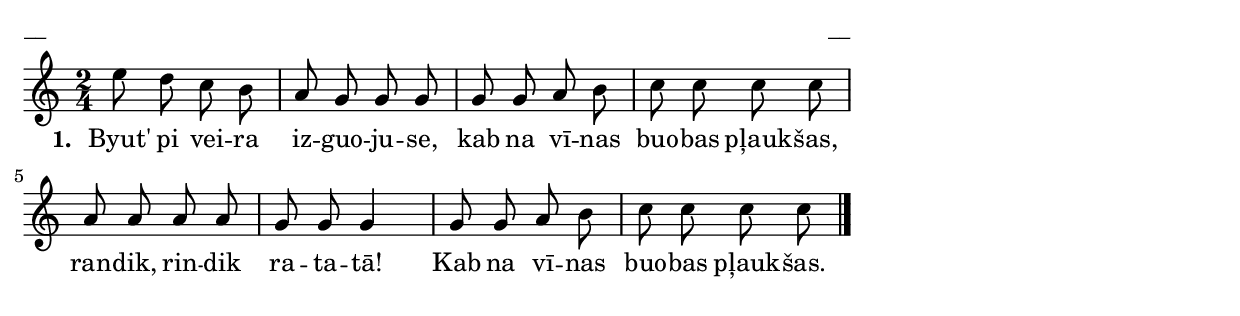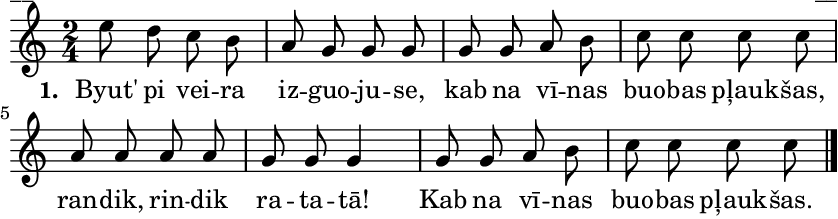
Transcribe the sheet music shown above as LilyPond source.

\version "2.13.18"
#(ly:set-option 'crop #t)

\paper {
line-width = 14\cm
left-margin = 0.4\cm
between-system-padding = 0.1\cm
between-system-space = 0.1\cm
}
% SBTZK, p.93
\layout {
indent = #0
ragged-last = ##f
}


voiceA = \relative c'' {
\clef "treble"
\key c \major
\time 2/4
e8 d c b | a g g g | g g a b | c c c c |
a a a a | g g g4 | g8 g a b | c c c c \bar"|."
}

lyricA = \lyricmode {
\set stanza = "1. "
Byut' pi vei -- ra iz -- guo -- ju -- se, kab na vī -- nas buo -- bas pļauk -- šas,
ran -- dik, rin -- dik ra -- ta -- tā! Kab na vī -- nas buo -- bas pļauk -- šas.
}


fullScore = <<
%\new ChordNames { \chordsA }
\new Staff {
<<
\new Voice = "voiceA" { \oneVoice \autoBeamOff \voiceA }
\new Lyrics \lyricsto "voiceA"  \lyricA
%\new Voice = "voiceB" { \voiceTwo \autoBeamOff \voiceB }
>>
}
>>



\score {
\fullScore
\header { piece = "__" opus = "__" }
}
\markup { \with-color #(x11-color 'white) \sans \smaller "__" }
\score {
\unfoldRepeats
\fullScore
\midi {
\context { \Staff \remove "Staff_performer" }
\context { \Voice \consists "Staff_performer" }
}
}


